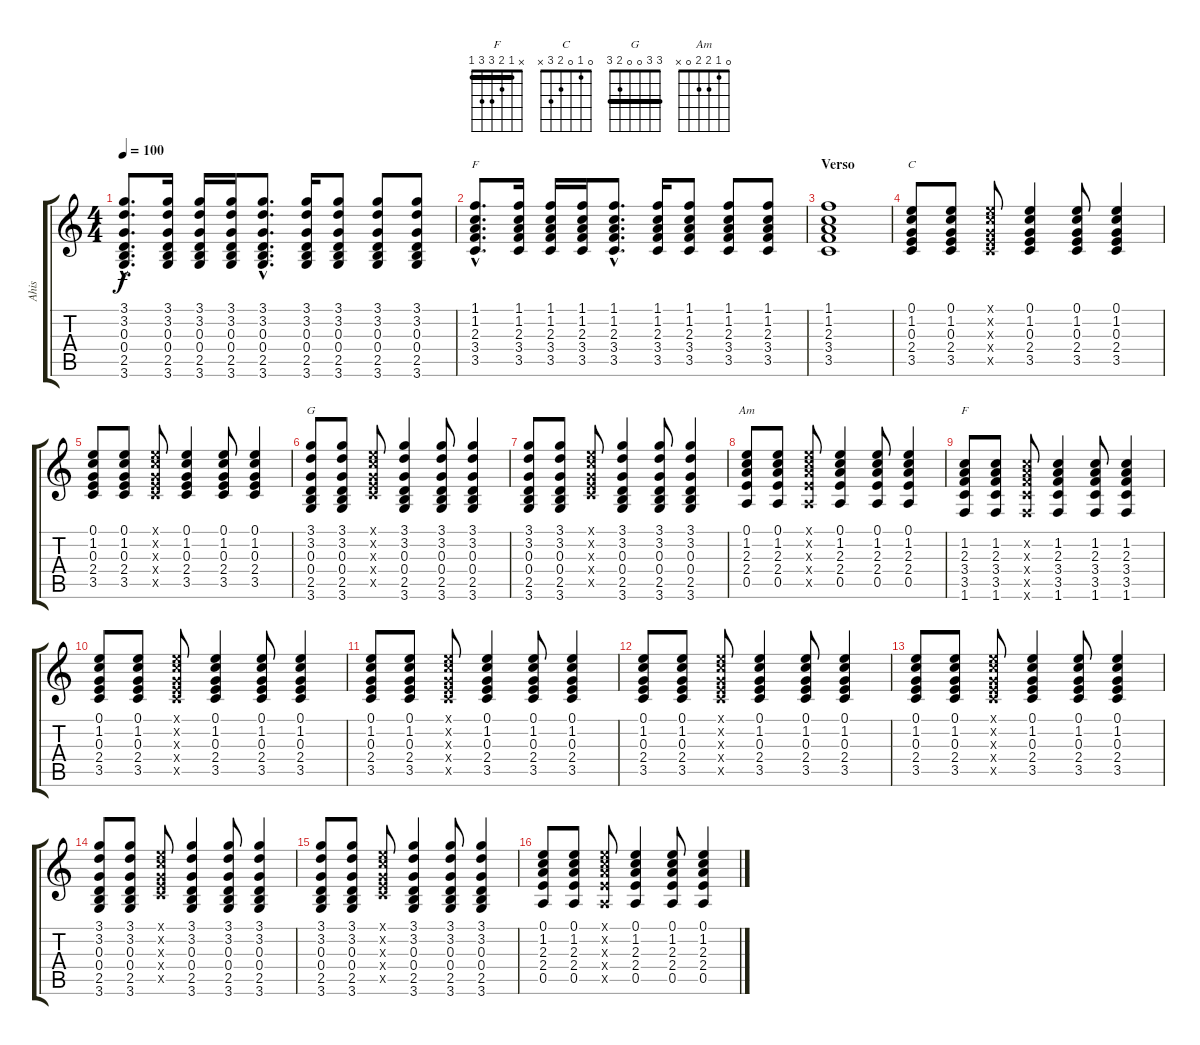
\track ("Ahis" "Ahis") {instrument acousticguitarnylon}
\staff {score tabs}
\tuning (E4 B3 G3 D3 A2 E2) {hide}
\chord ("F" 1 1 2 3 3 x) {barre 1}
\chord ("C" 0 1 0 2 3 x)
\chord ("G" 3 3 0 0 2 3) {barre 3}
\chord ("Am" 0 1 2 2 0 x)
\chord ("F" x 1 2 3 3 1) {barre 1}
\ts (4 4)
\tempo 100
\clef g2
\ks c
(3.1{hac} 3.2{hac} 0.3{hac} 0.4{hac} 2.5{hac} 3.6{hac}).8{d dy f} (3.1 3.2 0.3 0.4 2.5 3.6).16 (3.1 3.2 0.3 0.4 2.5 3.6).16 (3.1 3.2 0.3 0.4 2.5 3.6).16 (3.1{hac} 3.2{hac} 0.3{hac} 0.4{hac} 2.5{hac} 3.6{hac}).8{d} (3.1 3.2 0.3 0.4 2.5 3.6).16 (3.1 3.2 0.3 0.4 2.5 3.6).8 (3.1 3.2 0.3 0.4 2.5 3.6).8 (3.1 3.2 0.3 0.4 2.5 3.6).8 |
(1.1{hac} 1.2{hac} 2.3{hac} 3.4{hac} 3.5{hac}).8{d ch "F"} (1.1 1.2 2.3 3.4 3.5).16 (1.1 1.2 2.3 3.4 3.5).16 (1.1 1.2 2.3 3.4 3.5).16 (1.1{hac} 1.2{hac} 2.3{hac} 3.4{hac} 3.5{hac}).8{d} (1.1 1.2 2.3 3.4 3.5).16 (1.1 1.2 2.3 3.4 3.5).8 (1.1 1.2 2.3 3.4 3.5).8 (1.1 1.2 2.3 3.4 3.5).8 |
\section ("" "Verso")
(1.1 1.2 2.3 3.4 3.5).1 |
(0.1 1.2 0.3 2.4 3.5).8{ch "C"} (0.1 1.2 0.3 2.4 3.5).8 (0.1{x} 1.2{x} 0.3{x} 2.4{x} 3.5{x}).8 (0.1 1.2 0.3 2.4 3.5).4 (0.1 1.2 0.3 2.4 3.5).8 (0.1 1.2 0.3 2.4 3.5).4 |
(0.1 1.2 0.3 2.4 3.5).8 (0.1 1.2 0.3 2.4 3.5).8 (0.1{x} 1.2{x} 0.3{x} 2.4{x} 3.5{x}).8 (0.1 1.2 0.3 2.4 3.5).4 (0.1 1.2 0.3 2.4 3.5).8 (0.1 1.2 0.3 2.4 3.5).4 |
(3.1 3.2 0.3 0.4 2.5 3.6).8{ch "G"} (3.1 3.2 0.3 0.4 2.5 3.6).8 (0.1{x} 1.2{x} 0.3{x} 2.4{x} 3.5{x}).8 (3.1 3.2 0.3 0.4 2.5 3.6).4 (3.1 3.2 0.3 0.4 2.5 3.6).8 (3.1 3.2 0.3 0.4 2.5 3.6).4 |
(3.1 3.2 0.3 0.4 2.5 3.6).8 (3.1 3.2 0.3 0.4 2.5 3.6).8 (0.1{x} 1.2{x} 0.3{x} 2.4{x} 3.5{x}).8 (3.1 3.2 0.3 0.4 2.5 3.6).4 (3.1 3.2 0.3 0.4 2.5 3.6).8 (3.1 3.2 0.3 0.4 2.5 3.6).4 |
(0.1 1.2 2.3 2.4 0.5).8{ch "Am"} (0.1 1.2 2.3 2.4 0.5).8 (0.1{x} 1.2{x} 2.3{x} 2.4{x} 0.5{x}).8 (0.1 1.2 2.3 2.4 0.5).4 (0.1 1.2 2.3 2.4 0.5).8 (0.1 1.2 2.3 2.4 0.5).4 |
(1.2 2.3 3.4 3.5 1.6).8{ch "F"} (1.2 2.3 3.4 3.5 1.6).8 (1.2{x} 2.3{x} 3.4{x} 3.5{x} 1.6{x}).8 (1.2 2.3 3.4 3.5 1.6).4 (1.2 2.3 3.4 3.5 1.6).8 (1.2 2.3 3.4 3.5 1.6).4 |
(0.1 1.2 0.3 2.4 3.5).8 (0.1 1.2 0.3 2.4 3.5).8 (0.1{x} 1.2{x} 0.3{x} 2.4{x} 3.5{x}).8 (0.1 1.2 0.3 2.4 3.5).4 (0.1 1.2 0.3 2.4 3.5).8 (0.1 1.2 0.3 2.4 3.5).4 |
(0.1 1.2 0.3 2.4 3.5).8 (0.1 1.2 0.3 2.4 3.5).8 (0.1{x} 1.2{x} 0.3{x} 2.4{x} 3.5{x}).8 (0.1 1.2 0.3 2.4 3.5).4 (0.1 1.2 0.3 2.4 3.5).8 (0.1 1.2 0.3 2.4 3.5).4 |
(0.1 1.2 0.3 2.4 3.5).8 (0.1 1.2 0.3 2.4 3.5).8 (0.1{x} 1.2{x} 0.3{x} 2.4{x} 3.5{x}).8 (0.1 1.2 0.3 2.4 3.5).4 (0.1 1.2 0.3 2.4 3.5).8 (0.1 1.2 0.3 2.4 3.5).4 |
(0.1 1.2 0.3 2.4 3.5).8 (0.1 1.2 0.3 2.4 3.5).8 (0.1{x} 1.2{x} 0.3{x} 2.4{x} 3.5{x}).8 (0.1 1.2 0.3 2.4 3.5).4 (0.1 1.2 0.3 2.4 3.5).8 (0.1 1.2 0.3 2.4 3.5).4 |
(3.1 3.2 0.3 0.4 2.5 3.6).8 (3.1 3.2 0.3 0.4 2.5 3.6).8 (0.1{x} 1.2{x} 0.3{x} 2.4{x} 3.5{x}).8 (3.1 3.2 0.3 0.4 2.5 3.6).4 (3.1 3.2 0.3 0.4 2.5 3.6).8 (3.1 3.2 0.3 0.4 2.5 3.6).4 |
(3.1 3.2 0.3 0.4 2.5 3.6).8 (3.1 3.2 0.3 0.4 2.5 3.6).8 (0.1{x} 1.2{x} 0.3{x} 2.4{x} 3.5{x}).8 (3.1 3.2 0.3 0.4 2.5 3.6).4 (3.1 3.2 0.3 0.4 2.5 3.6).8 (3.1 3.2 0.3 0.4 2.5 3.6).4 |
(0.1 1.2 2.3 2.4 0.5).8 (0.1 1.2 2.3 2.4 0.5).8 (0.1{x} 1.2{x} 2.3{x} 2.4{x} 0.5{x}).8 (0.1 1.2 2.3 2.4 0.5).4 (0.1 1.2 2.3 2.4 0.5).8 (0.1 1.2 2.3 2.4 0.5).4
